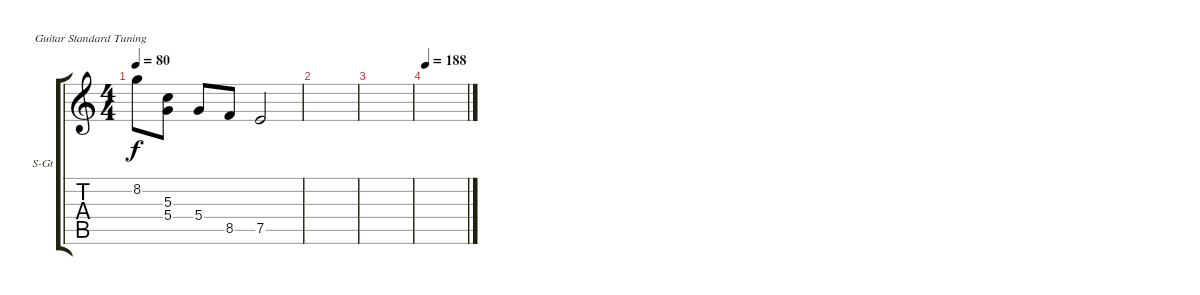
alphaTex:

\bracketExtendMode groupsimilarinstruments
\firstSystemTrackNameOrientation horizontal
\otherSystemsTrackNameOrientation horizontal
\track ("Gtr 2" "S-Gt") {instrument acousticguitarsteel}
\staff {score tabs}
\tuning (E4 B3 G3 D3 A2 E2)
\ts (4 4)
\tempo 80
\clef g2
\ks c
8.2.8{dy f} (5.3 5.4).8 5.4.8 8.5.8 7.5.2 |
|
|
\tempo 188
